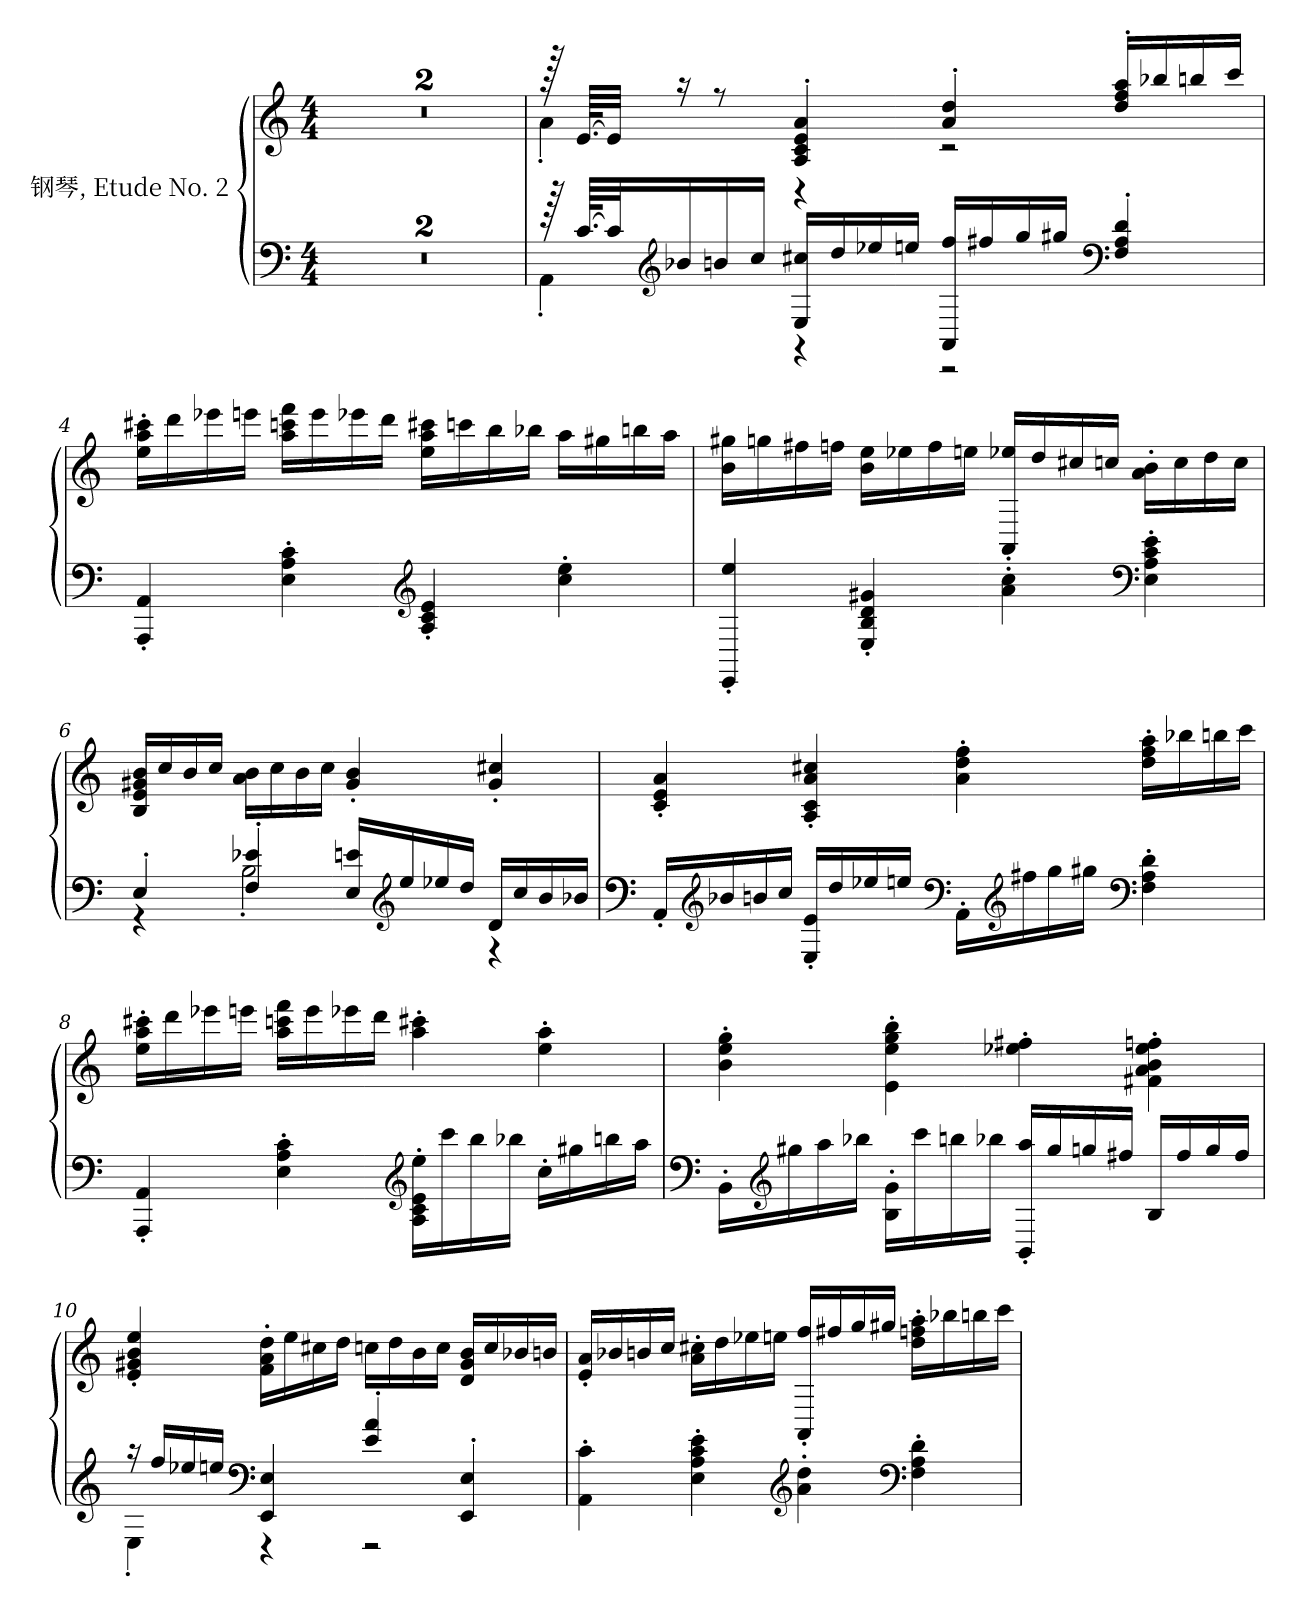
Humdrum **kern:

**kern	**kern
*part1	*part1
*staff2	*staff1
*I"钢琴, Etude No. 2	*
*clefF4	*clefG2
*k[]	*k[]
*M4/4	*M4/4
*MM240	*MM240
=1	=1
1r	1r
=2	=2
1r	1r
=3	=3
*	*MM130
*^	*^
128r	4AA'\	128r	4a'\
[64.c/KLLL	.	[64.e/KLLL	.
32c/J]	.	32e/JJJ]	.
*clefG2	*	*	*
16b-X/	.	16r	.
16bn/	.	8r	.
16cc/JJ	.	.	.
16E/ 16cc#X/LL	4r	4A/' 4c/' 4e/' 4a/'	4r
16dd/	.	.	.
16ee-X/	.	.	.
16een/JJ	.	.	.
*	*	*MM150	*
16AA/ 16ff/LL	2r	4a/' 4dd/'	2r
16ff#X/	.	.	.
16gg/	.	.	.
16gg#X/JJ	.	.	.
*clefF4	*	*	*
4F/' 4A/' 4d/'	.	16dd/' 16ff/' 16aa/'LL	.
.	.	16bb-X/	.
.	.	16bbn/	.
.	.	16ccc/JJ	.
*v	*v	*	*
*	*v	*v
!!LO:LB:g=z
=4	=4
4AAA/' 4AA/'	16ee\' 16aa\' 16ccc#X\'LL
.	16ddd\
.	16eee-X\
.	16eeen\JJ
4E\' 4A\' 4c\'	16aa\ 16cccn\ 16fff\LL
.	16eee\
.	16eee-X\
.	16ddd\JJ
*clefG2	*
4A/' 4c/' 4e/'	16ee\ 16aa\ 16ccc#X\LL
.	16cccn\
.	16bb\
.	16bb-X\JJ
4cc\' 4ee\'	16aa\LL
.	16gg#X\
.	16bbn\
.	16aa\JJ
!!LO:LB:g=z
=5	=5
4EE/' 4ee/'	16b\ 16gg#X\LL
.	16ggn\
.	16ff#X\
.	16ffn\JJ
4E/' 4B/' 4d/' 4g#X/'	16b\ 16ee\LL
.	16ee-X\
.	16ff\
.	16een\JJ
4a\' 4cc\'	16AA/' 16ee-X/'LL
.	16dd/
.	16cc#X/
.	16ccn/JJ
*clefF4	*
4E\' 4A\' 4c\' 4e\'	16a\' 16b\'LL
.	16cc\
.	16dd\
.	16cc\JJ
=6	=6
*^	*
4E'/	4r	16B/ 16e/ 16g#X/ 16b/LL
.	.	16cc/
.	.	16b/
.	.	16cc/JJ
4F/' 4e-X/'	2B'\	16a\ 16b\LL
.	.	16cc\
.	.	16b\
.	.	16cc\JJ
*	*	*MM149
16E/ 16en/LL	.	4g#/' 4b/'
*clefG2	*	*
16ee/	.	.
16ee-X/	.	.
16dd/JJ	.	.
16d/LL	4r	4g#/' 4cc#X/'
16cc/	.	.
16b/	.	.
16b-X/JJ	.	.
*v	*v	*
!!LO:LB:g=z
=7	=7
*clefF4	*
*	*MM136
16AA'/LL	4c/' 4e/' 4a/'
*clefG2	*
16b-X/	.
16bn/	.
16cc/JJ	.
16E/' 16e/'LL	4A/' 4c/' 4a/' 4cc#X/'
16dd/	.
16ee-X/	.
16een/JJ	.
*clefF4	*
16AA'\LL	4a\' 4dd\' 4ff\'
*clefG2	*
16ff#X\	.
16gg\	.
16gg#X\JJ	.
*clefF4	*
4F\' 4A\' 4d\'	16dd\' 16ff\' 16aa\'LL
.	16bb-X\
.	16bbn\
.	16ccc\JJ
!!LO:LB:g=z
=8	=8
4AAA/' 4AA/'	16ee\' 16aa\' 16ccc#X\'LL
.	16ddd\
.	16eee-X\
.	16eeen\JJ
4E\' 4A\' 4c\'	16aa\ 16cccn\ 16fff\LL
.	16eee\
.	16eee-X\
.	16ddd\JJ
*clefG2	*
16A\' 16c\' 16e\' 16ee\'LL	4aa\' 4ccc#X\'
16ccc\	.
16bb\	.
16bb-X\JJ	.
16cc'\LL	4ee\' 4aa\'
16gg#X\	.
16bbn\	.
16aa\JJ	.
!!LO:LB:g=z
=9	=9
*clefF4	*
16BB'\LL	4b\' 4ee\' 4gg\'
*clefG2	*
16gg#X\	.
16aa\	.
16bb-X\JJ	.
16B\' 16g\'LL	4e\' 4ee\' 4gg\' 4bb\'
16ccc\	.
16bbn\	.
16bb-X\JJ	.
16BB/' 16aa/'LL	4ee-X\' 4ff#X\'
16gg#/	.
16ggn/	.
16ff#X/JJ	.
16B/LL	4f#X\' 4a\' 4b\' 4ee-\' 4ffn\'
16ff#/	.
16gg/	.
16ff#/JJ	.
=10	=10
*^	*
16r	4E'\	4e/' 4g#X/' 4b/' 4ee/'
16ff/LL	.	.
16ee-X/	.	.
16een/JJ	.	.
*clefF4	*	*
4EE/ 4E/	4r	16f\' 16a\' 16dd\'LL
.	.	16ee\
.	.	16cc#X\
.	.	16dd\JJ
4e/' 4a/'	2r	16ccn\LL
.	.	16dd\
.	.	16b\
.	.	16cc\JJ
4EE/' 4E/'	.	16d/ 16g#/ 16b/LL
.	.	16cc/
.	.	16b-X/
*	*	*MM138
.	.	16bn/JJ
*v	*v	*
!!LO:PB:g=z
=11	=11
4AA\' 4c\'	16e/' 16a/'LL
.	16b-X/
.	16bn/
.	16cc/JJ
4E\' 4A\' 4c\' 4e\'	16a\' 16cc#X\'LL
.	16dd\
.	16ee-X\
.	16een\JJ
*clefG2	*
4a\' 4dd\'	16AA/' 16ff/'LL
.	16ff#X/
.	16gg/
.	16gg#X/JJ
*clefF4	*
4F\' 4A\' 4d\'	16dd\' 16ffn\' 16aa\'LL
.	16bb-X\
.	16bbn\
.	16ccc\JJ
=	=
*-	*-
